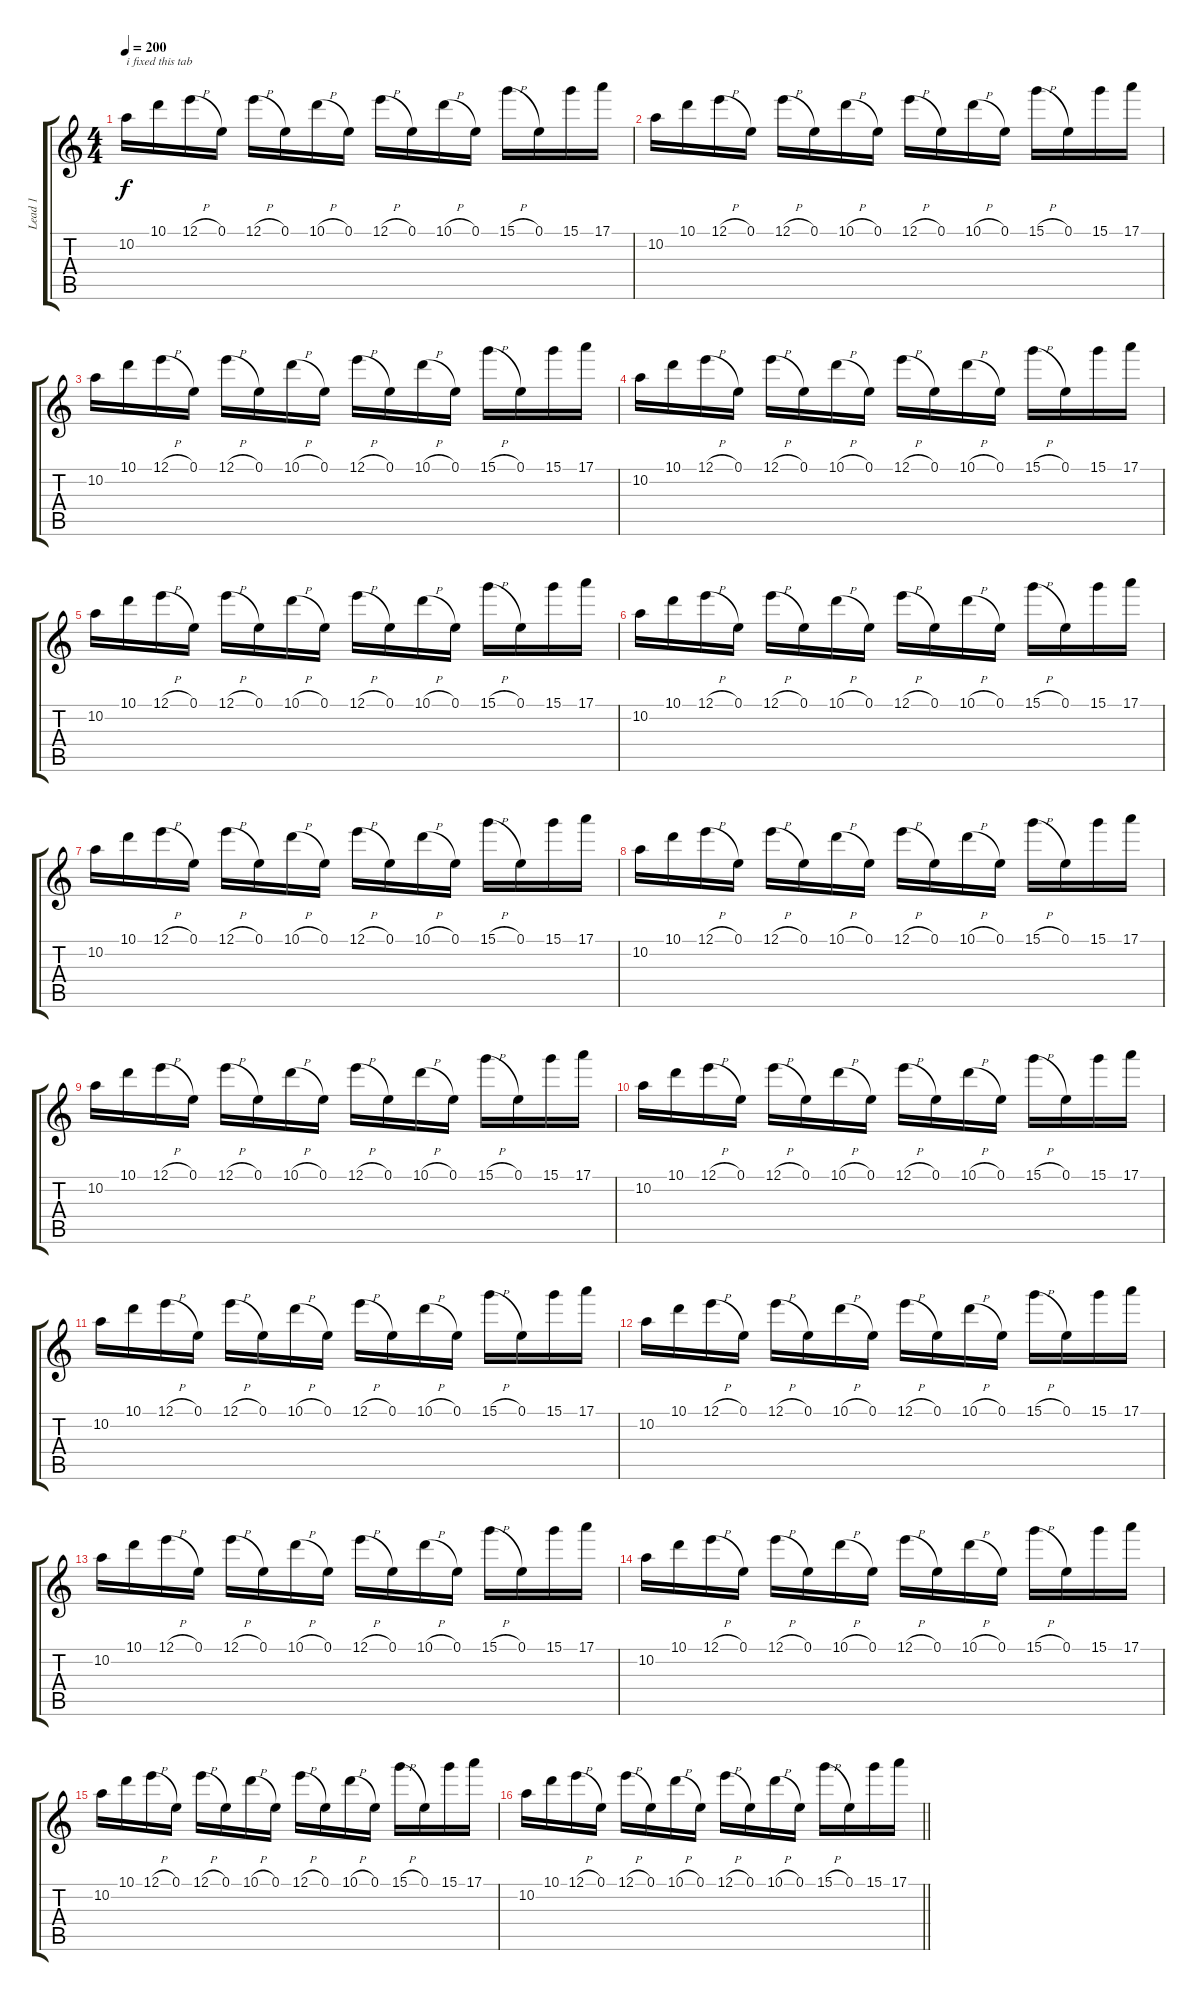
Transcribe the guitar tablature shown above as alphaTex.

\track ("Lead 1" "Lead 1") {instrument overdrivenguitar}
\staff {score tabs}
\tuning (E4 B3 G3 D3 A2 E2) {hide}
\ts (4 4)
\tempo 200
\tempo 146
\tempo 200
\clef g2
\ks c
10.2.16{txt "i fixed this tab" dy f instrument overdrivenguitar} 10.1.16 12.1{h}.16 0.1.16 12.1{h}.16 0.1.16 10.1{h}.16 0.1.16 12.1{h}.16 0.1.16 10.1{h}.16 0.1.16 15.1{h}.16 0.1.16 15.1.16 17.1.16 |
10.2.16 10.1.16 12.1{h}.16 0.1.16 12.1{h}.16 0.1.16 10.1{h}.16 0.1.16 12.1{h}.16 0.1.16 10.1{h}.16 0.1.16 15.1{h}.16 0.1.16 15.1.16 17.1.16 |
10.2.16 10.1.16 12.1{h}.16 0.1.16 12.1{h}.16 0.1.16 10.1{h}.16 0.1.16 12.1{h}.16 0.1.16 10.1{h}.16 0.1.16 15.1{h}.16 0.1.16 15.1.16 17.1.16 |
10.2.16 10.1.16 12.1{h}.16 0.1.16 12.1{h}.16 0.1.16 10.1{h}.16 0.1.16 12.1{h}.16 0.1.16 10.1{h}.16 0.1.16 15.1{h}.16 0.1.16 15.1.16 17.1.16 |
10.2.16 10.1.16 12.1{h}.16 0.1.16 12.1{h}.16 0.1.16 10.1{h}.16 0.1.16 12.1{h}.16 0.1.16 10.1{h}.16 0.1.16 15.1{h}.16 0.1.16 15.1.16 17.1.16 |
10.2.16 10.1.16 12.1{h}.16 0.1.16 12.1{h}.16 0.1.16 10.1{h}.16 0.1.16 12.1{h}.16 0.1.16 10.1{h}.16 0.1.16 15.1{h}.16 0.1.16 15.1.16 17.1.16 |
10.2.16 10.1.16 12.1{h}.16 0.1.16 12.1{h}.16 0.1.16 10.1{h}.16 0.1.16 12.1{h}.16 0.1.16 10.1{h}.16 0.1.16 15.1{h}.16 0.1.16 15.1.16 17.1.16 |
10.2.16 10.1.16 12.1{h}.16 0.1.16 12.1{h}.16 0.1.16 10.1{h}.16 0.1.16 12.1{h}.16 0.1.16 10.1{h}.16 0.1.16 15.1{h}.16 0.1.16 15.1.16 17.1.16 |
10.2.16 10.1.16 12.1{h}.16 0.1.16 12.1{h}.16 0.1.16 10.1{h}.16 0.1.16 12.1{h}.16 0.1.16 10.1{h}.16 0.1.16 15.1{h}.16 0.1.16 15.1.16 17.1.16 |
10.2.16 10.1.16 12.1{h}.16 0.1.16 12.1{h}.16 0.1.16 10.1{h}.16 0.1.16 12.1{h}.16 0.1.16 10.1{h}.16 0.1.16 15.1{h}.16 0.1.16 15.1.16 17.1.16 |
10.2.16 10.1.16 12.1{h}.16 0.1.16 12.1{h}.16 0.1.16 10.1{h}.16 0.1.16 12.1{h}.16 0.1.16 10.1{h}.16 0.1.16 15.1{h}.16 0.1.16 15.1.16 17.1.16 |
10.2.16 10.1.16 12.1{h}.16 0.1.16 12.1{h}.16 0.1.16 10.1{h}.16 0.1.16 12.1{h}.16 0.1.16 10.1{h}.16 0.1.16 15.1{h}.16 0.1.16 15.1.16 17.1.16 |
10.2.16 10.1.16 12.1{h}.16 0.1.16 12.1{h}.16 0.1.16 10.1{h}.16 0.1.16 12.1{h}.16 0.1.16 10.1{h}.16 0.1.16 15.1{h}.16 0.1.16 15.1.16 17.1.16 |
10.2.16 10.1.16 12.1{h}.16 0.1.16 12.1{h}.16 0.1.16 10.1{h}.16 0.1.16 12.1{h}.16 0.1.16 10.1{h}.16 0.1.16 15.1{h}.16 0.1.16 15.1.16 17.1.16 |
10.2.16 10.1.16 12.1{h}.16 0.1.16 12.1{h}.16 0.1.16 10.1{h}.16 0.1.16 12.1{h}.16 0.1.16 10.1{h}.16 0.1.16 15.1{h}.16 0.1.16 15.1.16 17.1.16 |
\barLineRight lightlight
10.2.16 10.1.16 12.1{h}.16 0.1.16 12.1{h}.16 0.1.16 10.1{h}.16 0.1.16 12.1{h}.16 0.1.16 10.1{h}.16 0.1.16 15.1{h}.16 0.1.16 15.1.16 17.1.16
